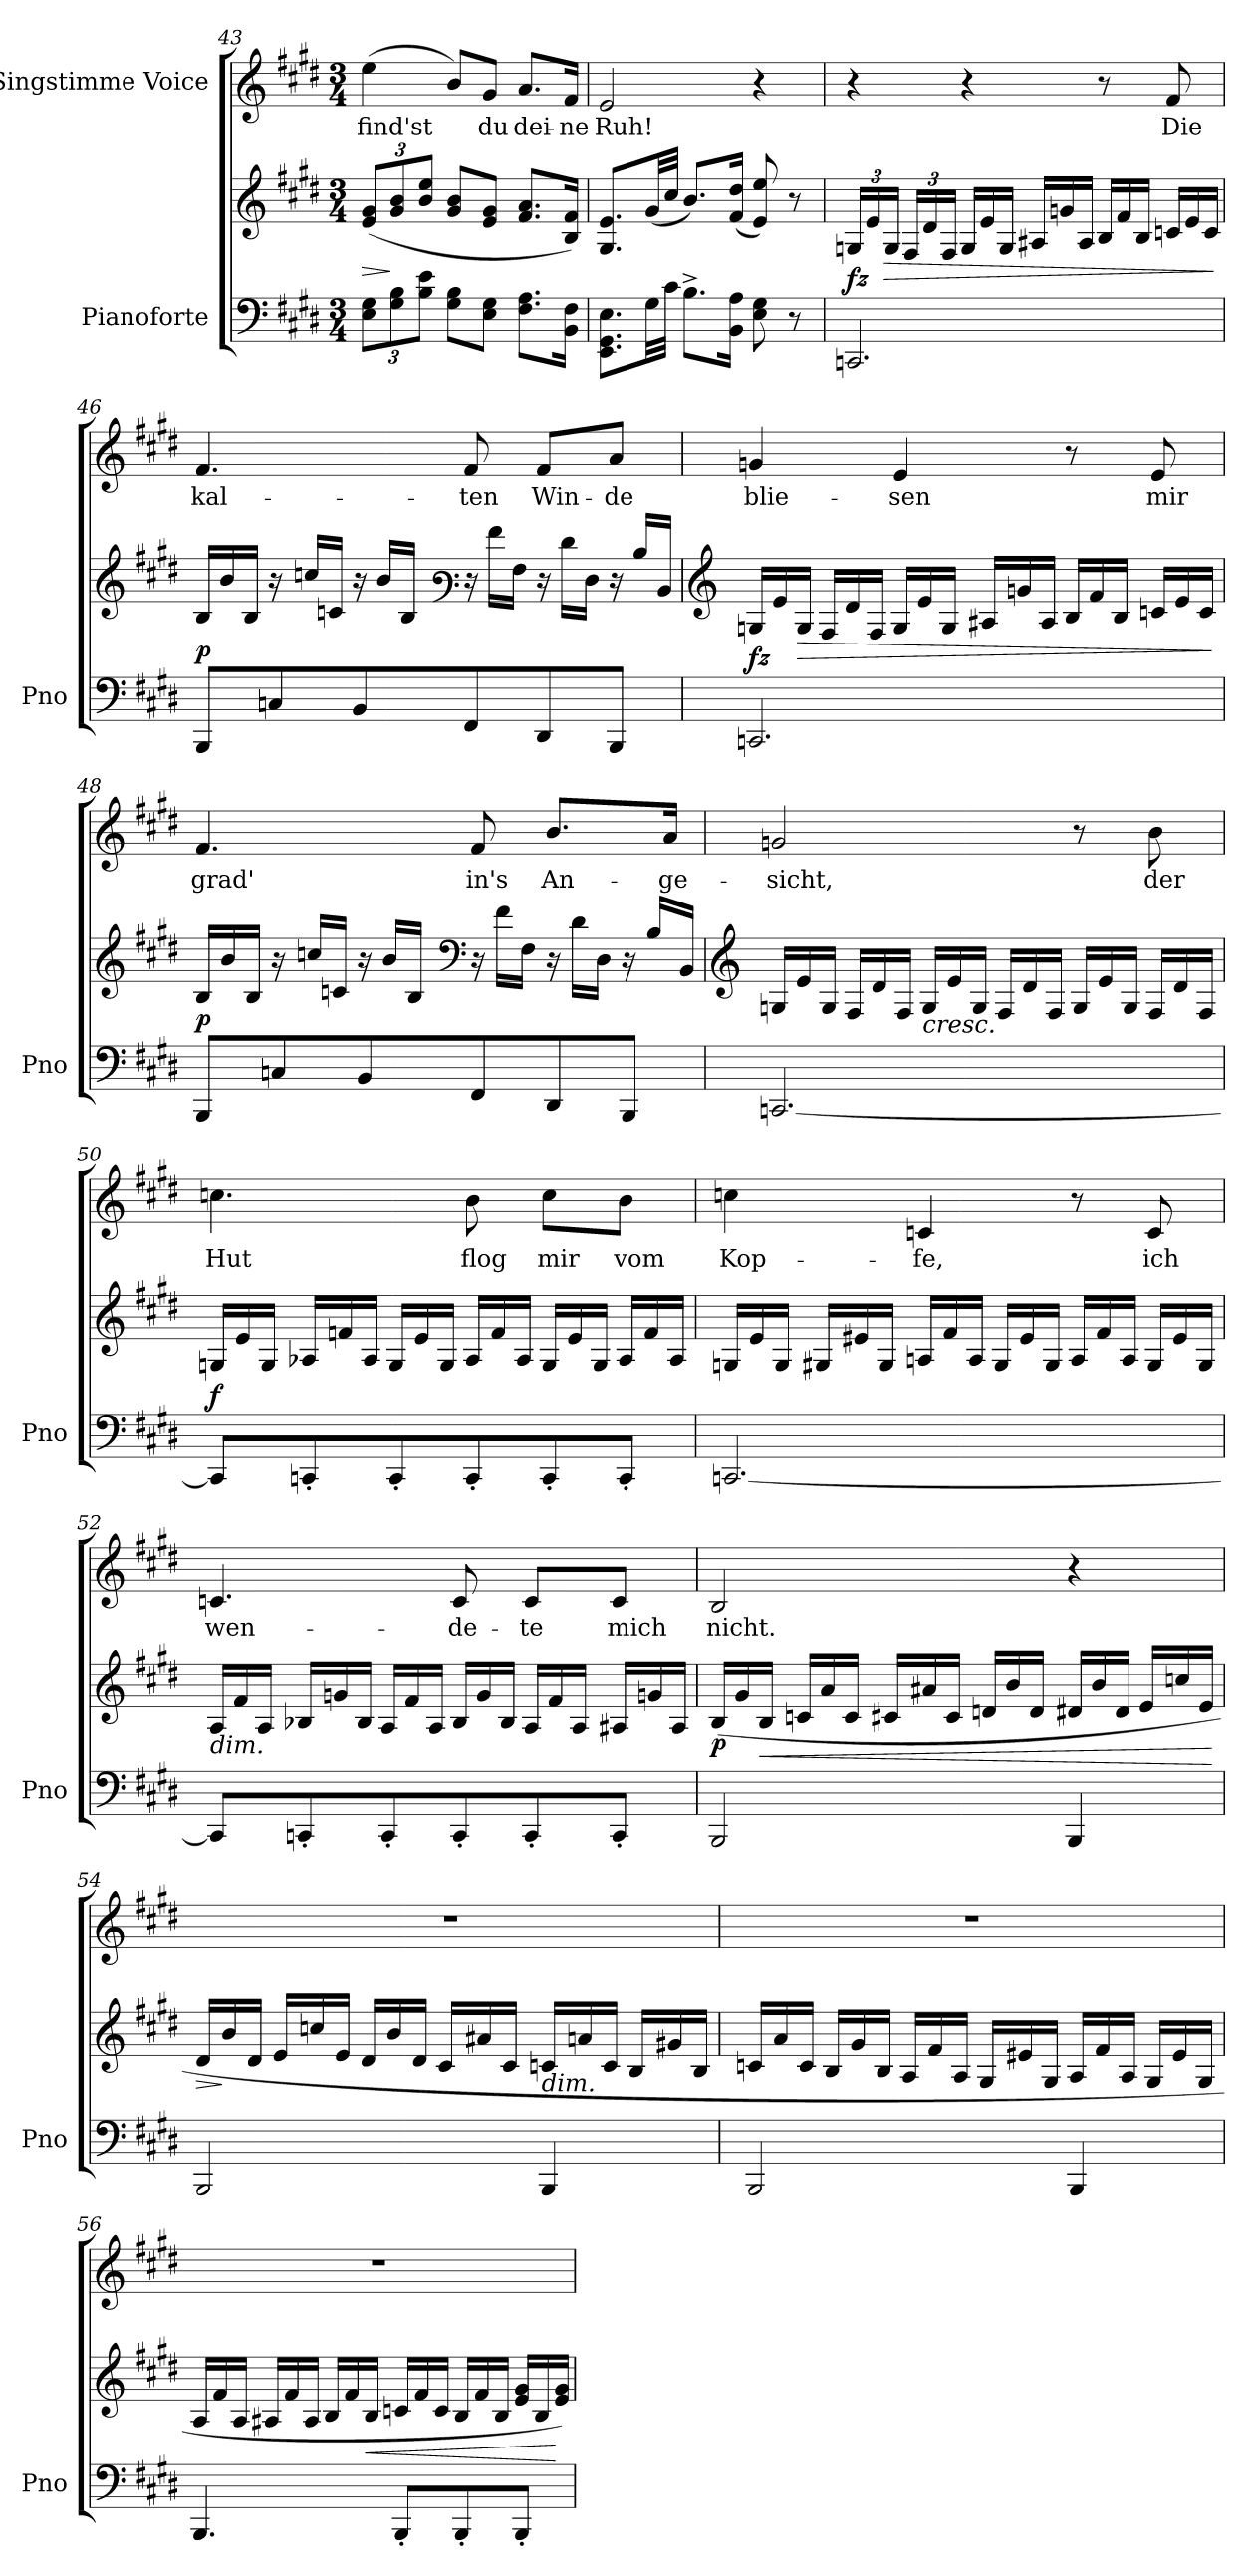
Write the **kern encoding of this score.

**kern	**kern	**dynam	**kern	**text
*part2	*part2	*part2	*part1	*part1
*staff3	*staff2	*staff2/3	*staff1	*staff1
*I"Pianoforte	*	*	*I"Singstimme Voice	*
*I'Pno	*	*	*	*
!!LO:LB:g=z
*clefF4	*clefG2	*	*clefG2	*
*k[f#c#g#d#]	*k[f#c#g#d#]	*	*k[f#c#g#d#]	*
*M3/4	*M3/4	*	*M3/4	*
*Xbrackettup	*Xbrackettup	*	*	*
=43	=43	=43	=43	=43
!	!	!LO:HP:b	!	!LO:LY:b
12E\ 12G#\L	(<12e/ 12g#/L	>	(>4ee\	-find'st
12G#\ 12B\	12g#/ 12b/	]	.	.
12B\ 12e\J	12b/ 12ee/J	.	.	.
8G#\ 8B\L	8g#/ 8b/L	.	8b/L)	.
!	!	!	!	!LO:LY:b
8E\ 8G#\J	8e/ 8g#/J	.	8g#/J	du
!	!	!	!	!LO:LY:b
8.F#\ 8.A\L	8.f#/ 8.a/L	.	8.a/L	dei-
!	!	!	!	!LO:LY:b
16BB\ 16F#\Jk	16B/ 16f#/Jk)	.	16f#/Jk	-ne
=44	=44	=44	=44	=44
!	!	!	!	!LO:LY:b
8.EE\ 8.GG#\ 8.E\L	8.G#/ 8.e/L	.	2e/	Ruh!
32G#\LL	(<32g#/LL	.	.	.
32c#\JJJ	32cc#/JJJ	.	.	.
8.B^\L	8.b/L)	.	.	.
16BB\ 16A\Jk	(<16f#/ 16dd#/Jk	.	.	.
8E\ 8G#\	8e/ 8ee/)	.	4r	.
8r	8r	.	.	.
=45	=45	=45	=45	=45
!	!	!LO:DY:a=2	!	!
2.CCn/	24Gn/LL	fz	4r	.
.	24e/	.	.	.
!	!	!LO:HP:b	!	!
.	24G/JJ	>	.	.
.	24F#/LL	.	.	.
.	24d#/	.	.	.
.	24F#/JJ	.	.	.
*	*Xtuplet	*	*	*
.	24G/LL	.	4r	.
.	24e/	.	.	.
.	24G/JJ	.	.	.
.	24A#X/LL	.	.	.
.	24gn/	.	.	.
.	24A#/JJ	.	.	.
.	24B/LL	.	8r	.
.	24f#/	.	.	.
.	24B/JJ	.	.	.
!	!	!	!	!LO:LY:b
.	24cn/LL	.	8f#/	Die
.	24e/	.	.	.
.	24c/JJ	.	.	.
.	.	]	.	.
!!LO:LB:g=z
=46	=46	=46	=46	=46
!	!	!LO:DY:a=2	!	!LO:LY:b
8BBB/L	24B/LL	p	4.f#/	kal-
.	24b/	.	.	.
.	24B/JJ	.	.	.
8Cn/	24r	.	.	.
.	24ccn/LL	.	.	.
.	24cn/JJ	.	.	.
8BB/	24r	.	.	.
.	24b/LL	.	.	.
.	24B/JJ	.	.	.
*	*clefF3	*	*	*
!	!	!	!	!LO:LY:b
8FF#/	24r	.	8f#/	-ten
.	24a\LL	.	.	.
.	24A\JJ	.	.	.
!	!	!	!	!LO:LY:b
8DD#/	24r	.	8f#/L	Win-
.	24f#\LL	.	.	.
.	24F#\JJ	.	.	.
!	!	!	!	!LO:LY:b
8BBB/J	24r	.	8a/J	-de
.	24d#/LL	.	.	.
.	24D#/JJ	.	.	.
=47	=47	=47	=47	=47
*	*clefG2	*	*	*
!	!	!LO:DY:a=2	!	!LO:LY:b
2.CCn/	24Gn/LL	fz	4gn/	blie-
.	24e/	.	.	.
!	!	!LO:HP:b	!	!
.	24G/JJ	>	.	.
.	24F#/LL	.	.	.
.	24d#/	.	.	.
.	24F#/JJ	.	.	.
!	!	!	!	!LO:LY:b
.	24G/LL	.	4e/	-sen
.	24e/	.	.	.
.	24G/JJ	.	.	.
.	24A#X/LL	.	.	.
.	24gn/	.	.	.
.	24A#/JJ	.	.	.
.	24B/LL	.	8r	.
.	24f#/	.	.	.
.	24B/JJ	.	.	.
!	!	!	!	!LO:LY:b
.	24cn/LL	.	8e/	mir
.	24e/	.	.	.
.	24c/JJ	.	.	.
.	.	]	.	.
!!LO:PB:g=z
=48	=48	=48	=48	=48
!	!	!LO:DY:a=2	!	!LO:LY:b
8BBB/L	24B/LL	p	4.f#/	grad'
.	24b/	.	.	.
.	24B/JJ	.	.	.
8Cn/	24r	.	.	.
.	24ccn/LL	.	.	.
.	24cn/JJ	.	.	.
8BB/	24r	.	.	.
.	24b/LL	.	.	.
.	24B/JJ	.	.	.
*	*clefF4	*	*	*
!	!	!	!	!LO:LY:b
8FF#/	24r	.	8f#/	in's
.	24f#\LL	.	.	.
.	24F#\JJ	.	.	.
!	!	!	!	!LO:LY:b
8DD#/	24r	.	8.b/L	An-
.	24d#\LL	.	.	.
.	24D#\JJ	.	.	.
8BBB/J	24r	.	.	.
.	24B/LL	.	.	.
!	!	!	!	!LO:LY:b
.	.	.	16a/Jk	-ge-
.	24BB/JJ	.	.	.
=49	=49	=49	=49	=49
*	*clefG2	*	*	*
!	!	!	!	!LO:LY:b
[2.CCn/	24Gn/LL	.	2gn/	-sicht,
.	24e/	.	.	.
.	24G/JJ	.	.	.
.	24F#/LL	.	.	.
.	24d#/	.	.	.
.	24F#/JJ	.	.	.
!	!LO:TX:b:i:t=cresc.	!	!	!
.	24G/LL	.	.	.
.	24e/	.	.	.
.	24G/JJ	.	.	.
.	24F#/LL	.	.	.
.	24d#/	.	.	.
.	24F#/JJ	.	.	.
.	24G/LL	.	8r	.
.	24e/	.	.	.
.	24G/JJ	.	.	.
!	!	!	!	!LO:LY:b
.	24F#/LL	.	8b\	der
.	24d#/	.	.	.
.	24F#/JJ	.	.	.
!!LO:LB:g=z
=50	=50	=50	=50	=50
!	!	!LO:DY:a=2	!	!LO:LY:b
8CC/L]	24Gn/LL	f	4.ccn\	Hut
.	24e/	.	.	.
.	24G/JJ	.	.	.
8CCn'/	24A-X/LL	.	.	.
.	24fn/	.	.	.
.	24A-/JJ	.	.	.
8CC'/	24G/LL	.	.	.
.	24e/	.	.	.
.	24G/JJ	.	.	.
!	!	!	!	!LO:LY:b
8CC'/	24A-/LL	.	8b\	flog
.	24f/	.	.	.
.	24A-/JJ	.	.	.
!	!	!	!	!LO:LY:b
8CC'/	24G/LL	.	8cc\L	mir
.	24e/	.	.	.
.	24G/JJ	.	.	.
!	!	!	!	!LO:LY:b
8CC'/J	24A-/LL	.	8b\J	vom
.	24f/	.	.	.
.	24A-/JJ	.	.	.
=51	=51	=51	=51	=51
!	!	!	!	!LO:LY:b
[2.CCn/	24Gn/LL	.	4ccn\	Kop-
.	24e/	.	.	.
.	24G/JJ	.	.	.
.	24G#X/LL	.	.	.
.	24e#X/	.	.	.
.	24G#/JJ	.	.	.
!	!	!	!	!LO:LY:b
.	24An/LL	.	4cn/	-fe,
.	24f#/	.	.	.
.	24A/JJ	.	.	.
.	24G#/LL	.	.	.
.	24e#/	.	.	.
.	24G#/JJ	.	.	.
.	24A/LL	.	8r	.
.	24f#/	.	.	.
.	24A/JJ	.	.	.
!	!	!	!	!LO:LY:b
.	24G#/LL	.	8c/	ich
.	24e#/	.	.	.
.	24G#/JJ	.	.	.
!!LO:LB:g=z
=52	=52	=52	=52	=52
!	!LO:TX:b:i:t=dim.	!	!	!
!	!	!	!	!LO:LY:b
8CC/L]	24A/LL	.	4.cn/	wen-
.	24f#/	.	.	.
.	24A/JJ	.	.	.
8CCn'/	24B-X/LL	.	.	.
.	24gn/	.	.	.
.	24B-/JJ	.	.	.
8CC'/	24A/LL	.	.	.
.	24f#/	.	.	.
.	24A/JJ	.	.	.
!	!	!	!	!LO:LY:b
8CC'/	24B-/LL	.	8c/	-de-
.	24g/	.	.	.
.	24B-/JJ	.	.	.
!	!	!	!	!LO:LY:b
8CC'/	24A/LL	.	8c/L	-te
.	24f#/	.	.	.
.	24A/JJ	.	.	.
!	!	!	!	!LO:LY:b
8CC'/J	24A#X/LL	.	8c/J	mich
.	24gn/	.	.	.
.	24A#/JJ	.	.	.
=53	=53	=53	=53	=53
!	!	!LO:DY:b	!	!LO:LY:b
2BBB/	(>24B/LL	p	2B/	nicht.
.	24g#/	.	.	.
!	!	!LO:HP:b	!	!
.	24B/JJ	<	.	.
.	24cn/LL	.	.	.
.	24a/	.	.	.
.	24c/JJ	.	.	.
.	24c#X/LL	.	.	.
.	24a#X/	.	.	.
.	24c#/JJ	.	.	.
.	24dn/LL	.	.	.
.	24b/	.	.	.
.	24d/JJ	.	.	.
4BBB/	24d#X/LL	.	4r	.
.	24b/	.	.	.
.	24d#/JJ	.	.	.
.	24e/LL	.	.	.
.	24ccn/	.	.	.
.	24e/JJ	.	.	.
.	.	[	.	.
!!LO:LB:g=z
=54	=54	=54	=54	=54
!	!	!LO:HP:b	!	!
2BBB/	24d#/LL	>	2.r	.
.	24b/	]	.	.
.	24d#/JJ	.	.	.
.	24e/LL	.	.	.
.	24ccn/	.	.	.
.	24e/JJ	.	.	.
.	24d#/LL	.	.	.
.	24b/	.	.	.
.	24d#/JJ	.	.	.
.	24c#/LL	.	.	.
.	24a#X/	.	.	.
.	24c#/JJ	.	.	.
!	!LO:TX:b:i:t=dim.	!	!	!
4BBB/	24cn/LL	.	.	.
.	24an/	.	.	.
.	24c/JJ	.	.	.
.	24B/LL	.	.	.
.	24g#X/	.	.	.
.	24B/JJ	.	.	.
=55	=55	=55	=55	=55
2BBB/	24cn/LL	.	2.r	.
.	24a/	.	.	.
.	24c/JJ	.	.	.
.	24B/LL	.	.	.
.	24g#/	.	.	.
.	24B/JJ	.	.	.
.	24A/LL	.	.	.
.	24f#/	.	.	.
.	24A/JJ	.	.	.
.	24G#/LL	.	.	.
.	24e#X/	.	.	.
.	24G#/JJ	.	.	.
4BBB/	24A/LL	.	.	.
.	24f#/	.	.	.
.	24A/JJ	.	.	.
.	24G#/LL	.	.	.
.	24e#/	.	.	.
.	24G#/JJ	.	.	.
!!LO:PB:g=z
=56	=56	=56	=56	=56
4.BBB/	24A/LL	.	2.r	.
.	24f#/	.	.	.
.	24A/JJ	.	.	.
.	24A#X/LL	.	.	.
.	24f#/	.	.	.
.	24A#/JJ	.	.	.
.	24B/LL	.	.	.
.	24f#/	.	.	.
!	!	!LO:HP:b	!	!
.	24B/JJ	<	.	.
8BBB'/L	24cn/LL	.	.	.
.	24f#/	.	.	.
.	24c/JJ	.	.	.
8BBB'/	24B/LL	.	.	.
.	24f#/	.	.	.
.	24B/JJ	.	.	.
8BBB'/J	24e/ 24g#/LL	.	.	.
.	24B/	.	.	.
.	24e/ 24g#/JJ)	[	.	.
=	=	=	=	=
*-	*-	*-	*-	*-
